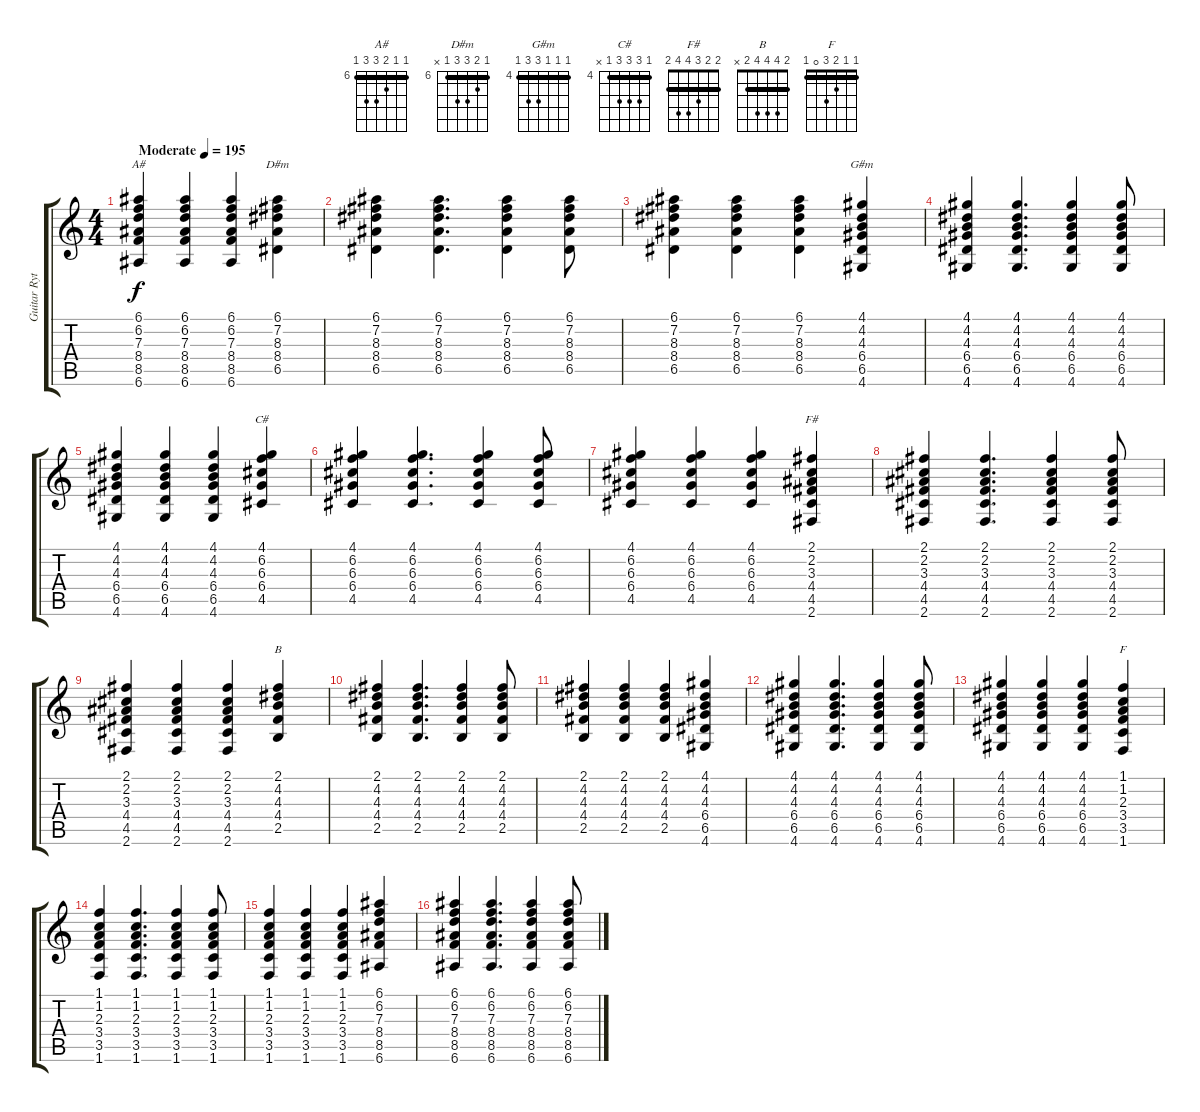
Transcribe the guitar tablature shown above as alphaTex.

\track ("Guitar Rythm" "Guitar Ryt") {instrument acousticguitarnylon}
\staff {score tabs}
\tuning (E4 B3 G3 D3 A2 E2) {hide}
\chord ("A#" 6 6 7 8 8 6) {firstfret 6 barre 6}
\chord ("D#m" 6 7 8 8 6 x) {firstfret 6 barre 6}
\chord ("G#m" 4 4 4 6 6 4) {firstfret 4 barre 4}
\chord ("C#" 4 6 6 6 4 x) {firstfret 4 barre 4}
\chord ("F#" 2 2 3 4 4 2) {barre 2}
\chord ("B" 2 4 4 4 2 x) {barre 2}
\chord ("F" 1 1 2 3 0 1) {barre 1}
\ts (4 4)
\tempo (195 "Moderate")
\clef g2
\ks c
(6.1 6.2 7.3 8.4 8.5 6.6).4{ch "A#" dy f instrument acousticguitarnylon} (6.1 6.2 7.3 8.4 8.5 6.6).4 (6.1 6.2 7.3 8.4 8.5 6.6).4 (6.1 7.2 8.3 8.4 6.5).4{ch "D#m"} |
(6.1 7.2 8.3 8.4 6.5).4 (6.1 7.2 8.3 8.4 6.5).4{d} (6.1 7.2 8.3 8.4 6.5).4 (6.1 7.2 8.3 8.4 6.5).8 |
(6.1 7.2 8.3 8.4 6.5).4 (6.1 7.2 8.3 8.4 6.5).4 (6.1 7.2 8.3 8.4 6.5).4 (4.1 4.2 4.3 6.4 6.5 4.6).4{ch "G#m"} |
(4.1 4.2 4.3 6.4 6.5 4.6).4 (4.1 4.2 4.3 6.4 6.5 4.6).4{d} (4.1 4.2 4.3 6.4 6.5 4.6).4 (4.1 4.2 4.3 6.4 6.5 4.6).8 |
(4.1 4.2 4.3 6.4 6.5 4.6).4 (4.1 4.2 4.3 6.4 6.5 4.6).4 (4.1 4.2 4.3 6.4 6.5 4.6).4 (4.1 6.2 6.3 6.4 4.5).4{ch "C#"} |
(4.1 6.2 6.3 6.4 4.5).4 (4.1 6.2 6.3 6.4 4.5).4{d} (4.1 6.2 6.3 6.4 4.5).4 (4.1 6.2 6.3 6.4 4.5).8 |
(4.1 6.2 6.3 6.4 4.5).4 (4.1 6.2 6.3 6.4 4.5).4 (4.1 6.2 6.3 6.4 4.5).4 (2.1 2.2 3.3 4.4 4.5 2.6).4{ch "F#"} |
(2.1 2.2 3.3 4.4 4.5 2.6).4 (2.1 2.2 3.3 4.4 4.5 2.6).4{d} (2.1 2.2 3.3 4.4 4.5 2.6).4 (2.1 2.2 3.3 4.4 4.5 2.6).8 |
(2.1 2.2 3.3 4.4 4.5 2.6).4 (2.1 2.2 3.3 4.4 4.5 2.6).4 (2.1 2.2 3.3 4.4 4.5 2.6).4 (2.1 4.2 4.3 4.4 2.5).4{ch "B"} |
(2.1 4.2 4.3 4.4 2.5).4 (2.1 4.2 4.3 4.4 2.5).4{d} (2.1 4.2 4.3 4.4 2.5).4 (2.1 4.2 4.3 4.4 2.5).8 |
(2.1 4.2 4.3 4.4 2.5).4 (2.1 4.2 4.3 4.4 2.5).4 (2.1 4.2 4.3 4.4 2.5).4 (4.1 4.2 4.3 6.4 6.5 4.6).4 |
(4.1 4.2 4.3 6.4 6.5 4.6).4 (4.1 4.2 4.3 6.4 6.5 4.6).4{d} (4.1 4.2 4.3 6.4 6.5 4.6).4 (4.1 4.2 4.3 6.4 6.5 4.6).8 |
(4.1 4.2 4.3 6.4 6.5 4.6).4 (4.1 4.2 4.3 6.4 6.5 4.6).4 (4.1 4.2 4.3 6.4 6.5 4.6).4 (1.1 1.2 2.3 3.4 3.5 1.6).4{ch "F"} |
(1.1 1.2 2.3 3.4 3.5 1.6).4 (1.1 1.2 2.3 3.4 3.5 1.6).4{d} (1.1 1.2 2.3 3.4 3.5 1.6).4 (1.1 1.2 2.3 3.4 3.5 1.6).8 |
(1.1 1.2 2.3 3.4 3.5 1.6).4 (1.1 1.2 2.3 3.4 3.5 1.6).4 (1.1 1.2 2.3 3.4 3.5 1.6).4 (6.1 6.2 7.3 8.4 8.5 6.6).4 |
(6.1 6.2 7.3 8.4 8.5 6.6).4 (6.1 6.2 7.3 8.4 8.5 6.6).4{d} (6.1 6.2 7.3 8.4 8.5 6.6).4 (6.1 6.2 7.3 8.4 8.5 6.6).8
